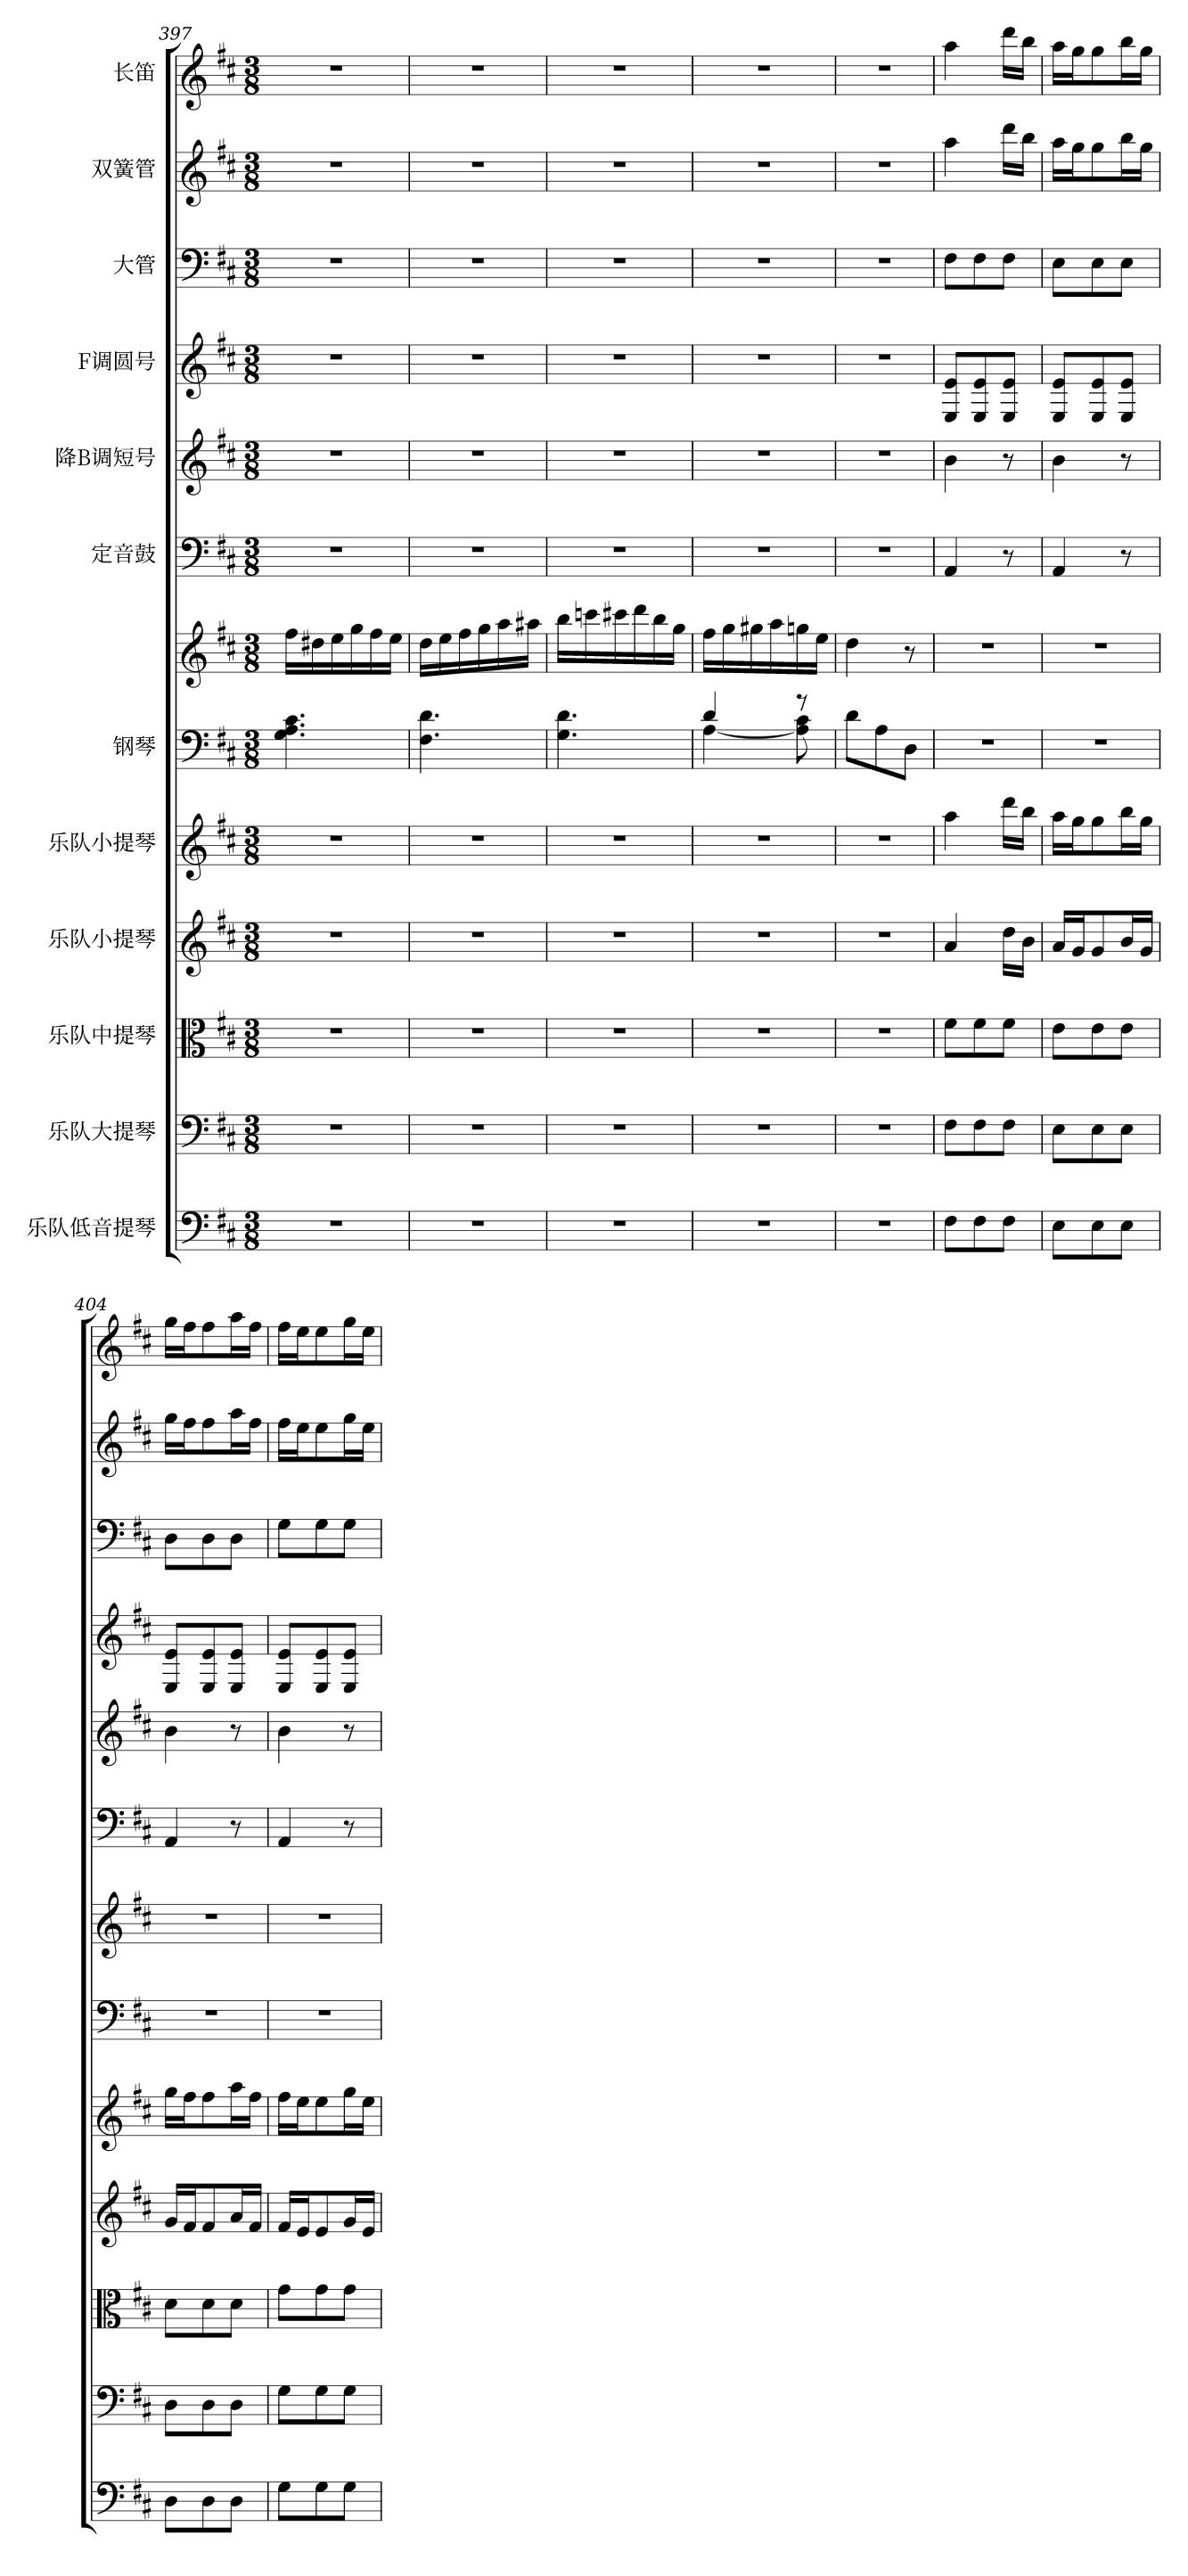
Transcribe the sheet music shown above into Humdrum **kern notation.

**kern	**kern	**kern	**kern	**kern	**kern	**kern	**kern	**kern	**kern	**kern	**kern	**kern
*part12	*part11	*part10	*part9	*part8	*part7	*part7	*part6	*part5	*part4	*part3	*part2	*part1
*staff13	*staff12	*staff11	*staff10	*staff9	*staff8	*staff7	*staff6	*staff5	*staff4	*staff3	*staff2	*staff1
*I"乐队低音提琴	*I"乐队大提琴	*I"乐队中提琴	*I"乐队小提琴	*I"乐队小提琴	*I"钢琴	*	*I"定音鼓	*I"降B调短号	*I"F调圆号	*I"大管	*I"双簧管	*I"长笛
!!LO:PB:g=z
*clefF4	*clefF4	*clefC3	*clefG2	*clefG2	*clefF4	*clefG2	*clefF4	*clefG2	*clefG2	*clefF4	*clefG2	*clefG2
*ITrd7c12	*	*	*	*	*	*	*	*ITrd1c2	*ITrd4c7	*	*	*
*k[f#c#]	*k[f#c#]	*k[f#c#]	*k[f#c#]	*k[f#c#]	*k[f#c#]	*k[f#c#]	*k[f#c#]	*k[]	*k[f#]	*k[f#c#]	*k[f#c#]	*k[f#c#]
*M3/8	*M3/8	*M3/8	*M3/8	*M3/8	*M3/8	*M3/8	*M3/8	*M3/8	*M3/8	*M3/8	*M3/8	*M3/8
=397	=397	=397	=397	=397	=397	=397	=397	=397	=397	=397	=397	=397
4.r	4.r	4.r	4.r	4.r	4.G\ 4.A\ 4.c#\	16ff#\LL	4.r	4.r	4.r	4.r	4.r	4.r
.	.	.	.	.	.	16dd#X\	.	.	.	.	.	.
.	.	.	.	.	.	16ee\	.	.	.	.	.	.
.	.	.	.	.	.	16gg\	.	.	.	.	.	.
.	.	.	.	.	.	16ff#\	.	.	.	.	.	.
.	.	.	.	.	.	16ee\JJ	.	.	.	.	.	.
=398	=398	=398	=398	=398	=398	=398	=398	=398	=398	=398	=398	=398
4.r	4.r	4.r	4.r	4.r	4.F#\ 4.d\	16dd\LL	4.r	4.r	4.r	4.r	4.r	4.r
.	.	.	.	.	.	16ee\	.	.	.	.	.	.
.	.	.	.	.	.	16ff#\	.	.	.	.	.	.
.	.	.	.	.	.	16gg\	.	.	.	.	.	.
.	.	.	.	.	.	16aa\	.	.	.	.	.	.
.	.	.	.	.	.	16aa#X\JJ	.	.	.	.	.	.
=399	=399	=399	=399	=399	=399	=399	=399	=399	=399	=399	=399	=399
4.r	4.r	4.r	4.r	4.r	4.G\ 4.d\	16bb\LL	4.r	4.r	4.r	4.r	4.r	4.r
.	.	.	.	.	.	16cccn\	.	.	.	.	.	.
.	.	.	.	.	.	16ccc#X\	.	.	.	.	.	.
.	.	.	.	.	.	16ddd\	.	.	.	.	.	.
.	.	.	.	.	.	16bb\	.	.	.	.	.	.
.	.	.	.	.	.	16gg\JJ	.	.	.	.	.	.
=400	=400	=400	=400	=400	=400	=400	=400	=400	=400	=400	=400	=400
*	*	*	*	*	*^	*	*	*	*	*	*	*
4.r	4.r	4.r	4.r	4.r	4d/	[4A\	16ff#\LL	4.r	4.r	4.r	4.r	4.r	4.r
.	.	.	.	.	.	.	16gg\	.	.	.	.	.	.
.	.	.	.	.	.	.	16gg#X\	.	.	.	.	.	.
.	.	.	.	.	.	.	16aa\	.	.	.	.	.	.
.	.	.	.	.	8r	8A\] 8c#\	16ggn\	.	.	.	.	.	.
.	.	.	.	.	.	.	16ee\JJ	.	.	.	.	.	.
*	*	*	*	*	*v	*v	*	*	*	*	*	*	*
=401	=401	=401	=401	=401	=401	=401	=401	=401	=401	=401	=401	=401
4.r	4.r	4.r	4.r	4.r	8d\L	4dd\	4.r	4.r	4.r	4.r	4.r	4.r
.	.	.	.	.	8A\	.	.	.	.	.	.	.
.	.	.	.	.	8D\J	8r	.	.	.	.	.	.
!!LO:PB:g=z
=402	=402	=402	=402	=402	=402	=402	=402	=402	=402	=402	=402	=402
8FF#\L	8F#\L	8f#\L	4a/	4aa\	4.r	4.r	4AA/	4a\	8AA/ 8A/L	8F#\L	4aa\	4aa\
8FF#\	8F#\	8f#\	.	.	.	.	.	.	8AA/ 8A/	8F#\	.	.
8FF#\J	8F#\J	8f#\J	16dd\LL	16ddd\LL	.	.	8r	8r	8AA/ 8A/J	8F#\J	16ddd\LL	16ddd\LL
.	.	.	16b\JJ	16bb\JJ	.	.	.	.	.	.	16bb\JJ	16bb\JJ
=403	=403	=403	=403	=403	=403	=403	=403	=403	=403	=403	=403	=403
8EE\L	8E\L	8e\L	16a/LL	16aa\LL	4.r	4.r	4AA/	4a\	8AA/ 8A/L	8E\L	16aa\LL	16aa\LL
.	.	.	16g/J	16gg\J	.	.	.	.	.	.	16gg\J	16gg\J
8EE\	8E\	8e\	8g/	8gg\	.	.	.	.	8AA/ 8A/	8E\	8gg\	8gg\
8EE\J	8E\J	8e\J	16b/L	16bb\L	.	.	8r	8r	8AA/ 8A/J	8E\J	16bb\L	16bb\L
.	.	.	16g/JJ	16gg\JJ	.	.	.	.	.	.	16gg\JJ	16gg\JJ
=404	=404	=404	=404	=404	=404	=404	=404	=404	=404	=404	=404	=404
8DD\L	8D\L	8d\L	16g/LL	16gg\LL	4.r	4.r	4AA/	4a\	8AA/ 8A/L	8D\L	16gg\LL	16gg\LL
.	.	.	16f#/J	16ff#\J	.	.	.	.	.	.	16ff#\J	16ff#\J
8DD\	8D\	8d\	8f#/	8ff#\	.	.	.	.	8AA/ 8A/	8D\	8ff#\	8ff#\
8DD\J	8D\J	8d\J	16a/L	16aa\L	.	.	8r	8r	8AA/ 8A/J	8D\J	16aa\L	16aa\L
.	.	.	16f#/JJ	16ff#\JJ	.	.	.	.	.	.	16ff#\JJ	16ff#\JJ
=405	=405	=405	=405	=405	=405	=405	=405	=405	=405	=405	=405	=405
8GG\L	8G\L	8g\L	16f#/LL	16ff#\LL	4.r	4.r	4AA/	4a\	8AA/ 8A/L	8G\L	16ff#\LL	16ff#\LL
.	.	.	16e/J	16ee\J	.	.	.	.	.	.	16ee\J	16ee\J
8GG\	8G\	8g\	8e/	8ee\	.	.	.	.	8AA/ 8A/	8G\	8ee\	8ee\
8GG\J	8G\J	8g\J	16g/L	16gg\L	.	.	8r	8r	8AA/ 8A/J	8G\J	16gg\L	16gg\L
.	.	.	16e/JJ	16ee\JJ	.	.	.	.	.	.	16ee\JJ	16ee\JJ
=	=	=	=	=	=	=	=	=	=	=	=	=
*-	*-	*-	*-	*-	*-	*-	*-	*-	*-	*-	*-	*-
